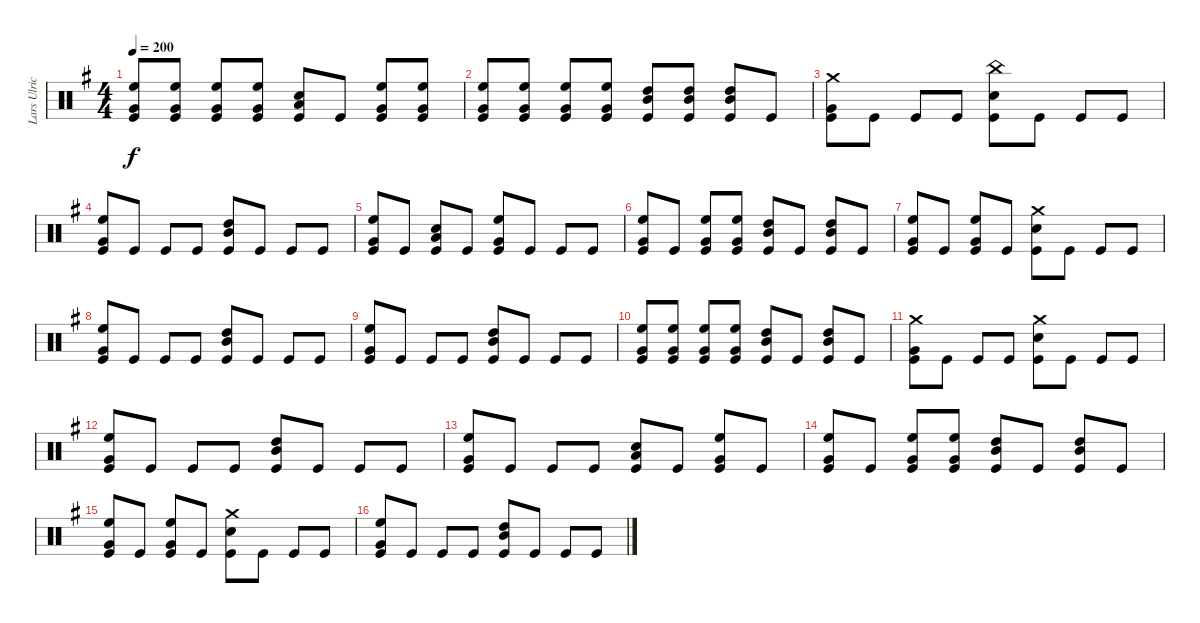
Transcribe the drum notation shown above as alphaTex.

\track ("Lars Ulrich" "Lars Ulric") {instrument percussion}
\staff {score}
\articulation defaults
\ts (4 4)
\tempo 200
\clef neutral
\ks g
("High Floor Tom (hit)" "Very Low Tom (hit)" "Kick (hit)").8{dy f} ("High Floor Tom (hit)" "Very Low Tom (hit)" "Kick (hit)").8 ("High Floor Tom (hit)" "Very Low Tom (hit)" "Kick (hit)").8 ("High Floor Tom (hit)" "Very Low Tom (hit)" "Kick (hit)").8 ("Snare (hit) 2" "Low Tom (hit)" "Kick (hit)").8 "Kick (hit)".8 ("High Floor Tom (hit)" "Very Low Tom (hit)" "Kick (hit)").8 ("High Floor Tom (hit)" "Very Low Tom (hit)" "Kick (hit)").8 |
("Very Low Tom (hit)" "High Floor Tom (hit)" "Kick (hit)").8 ("Very Low Tom (hit)" "High Floor Tom (hit)" "Kick (hit)").8 ("Very Low Tom (hit)" "High Floor Tom (hit)" "Kick (hit)").8 ("Very Low Tom (hit)" "High Floor Tom (hit)" "Kick (hit)").8 ("High Tom (hit)" "Mid Tom (hit)" "Kick (hit)").8 ("High Tom (hit)" "Mid Tom (hit)" "Kick (hit)").8 ("Mid Tom (hit)" "High Tom (hit)" "Kick (hit)").8 "Kick (hit)".8 |
("Very Low Tom (hit)" "Crash medium (hit)" "Kick (hit)").8 "Kick (hit)".8 "Kick (hit)".8 "Kick (hit)".8 ("China (hit)" "Snare (hit) 2" "Kick (hit)").8 "Kick (hit)".8 "Kick (hit)".8 "Kick (hit)".8 |
("High Floor Tom (hit)" "Very Low Tom (hit)" "Kick (hit)").8 "Kick (hit)".8 "Kick (hit)".8 "Kick (hit)".8 ("Mid Tom (hit)" "High Tom (hit)" "Kick (hit)").8 "Kick (hit)".8 "Kick (hit)".8 "Kick (hit)".8 |
("Very Low Tom (hit)" "High Floor Tom (hit)" "Kick (hit)").8 "Kick (hit)".8 ("Snare (hit) 2" "Low Tom (hit)" "Kick (hit)").8 "Kick (hit)".8 ("High Floor Tom (hit)" "Very Low Tom (hit)" "Kick (hit)").8 "Kick (hit)".8 "Kick (hit)".8 "Kick (hit)".8 |
("Very Low Tom (hit)" "High Floor Tom (hit)" "Kick (hit)").8 "Kick (hit)".8 ("High Floor Tom (hit)" "Very Low Tom (hit)" "Kick (hit)").8 ("High Floor Tom (hit)" "Very Low Tom (hit)" "Kick (hit)").8 ("Mid Tom (hit)" "High Tom (hit)" "Kick (hit)").8 "Kick (hit)".8 ("Mid Tom (hit)" "High Tom (hit)" "Kick (hit)").8 "Kick (hit)".8 |
("Very Low Tom (hit)" "High Floor Tom (hit)" "Kick (hit)").8 "Kick (hit)".8 ("Very Low Tom (hit)" "High Floor Tom (hit)" "Kick (hit)").8 "Kick (hit)".8 ("Crash medium (hit)" "Snare (hit) 2" "Kick (hit)").8 "Kick (hit)".8 "Kick (hit)".8 "Kick (hit)".8 |
("High Floor Tom (hit)" "Very Low Tom (hit)" "Kick (hit)").8 "Kick (hit)".8 "Kick (hit)".8 "Kick (hit)".8 ("Mid Tom (hit)" "High Tom (hit)" "Kick (hit)").8 "Kick (hit)".8 "Kick (hit)".8 "Kick (hit)".8 |
("High Floor Tom (hit)" "Very Low Tom (hit)" "Kick (hit)").8 "Kick (hit)".8 "Kick (hit)".8 "Kick (hit)".8 ("Mid Tom (hit)" "High Tom (hit)" "Kick (hit)").8 "Kick (hit)".8 "Kick (hit)".8 "Kick (hit)".8 |
("High Floor Tom (hit)" "Very Low Tom (hit)" "Kick (hit)").8 ("High Floor Tom (hit)" "Very Low Tom (hit)" "Kick (hit)").8 ("High Floor Tom (hit)" "Very Low Tom (hit)" "Kick (hit)").8 ("High Floor Tom (hit)" "Very Low Tom (hit)" "Kick (hit)").8 ("Mid Tom (hit)" "High Tom (hit)" "Kick (hit)").8 "Kick (hit)".8 ("Mid Tom (hit)" "High Tom (hit)" "Kick (hit)").8 "Kick (hit)".8 |
("Very Low Tom (hit)" "Crash medium (hit)" "Kick (hit)").8 "Kick (hit)".8 "Kick (hit)".8 "Kick (hit)".8 ("Crash medium (hit)" "Snare (hit) 2" "Kick (hit)").8 "Kick (hit)".8 "Kick (hit)".8 "Kick (hit)".8 |
("High Floor Tom (hit)" "Very Low Tom (hit)" "Kick (hit)").8 "Kick (hit)".8 "Kick (hit)".8 "Kick (hit)".8 ("Mid Tom (hit)" "High Tom (hit)" "Kick (hit)").8 "Kick (hit)".8 "Kick (hit)".8 "Kick (hit)".8 |
("Very Low Tom (hit)" "High Floor Tom (hit)" "Kick (hit)").8 "Kick (hit)".8 "Kick (hit)".8 "Kick (hit)".8 ("Snare (hit) 2" "Low Tom (hit)" "Kick (hit)").8 "Kick (hit)".8 ("High Floor Tom (hit)" "Very Low Tom (hit)" "Kick (hit)").8 "Kick (hit)".8 |
("Very Low Tom (hit)" "High Floor Tom (hit)" "Kick (hit)").8 "Kick (hit)".8 ("High Floor Tom (hit)" "Very Low Tom (hit)" "Kick (hit)").8 ("High Floor Tom (hit)" "Very Low Tom (hit)" "Kick (hit)").8 ("Mid Tom (hit)" "High Tom (hit)" "Kick (hit)").8 "Kick (hit)".8 ("Mid Tom (hit)" "High Tom (hit)" "Kick (hit)").8 "Kick (hit)".8 |
("Very Low Tom (hit)" "High Floor Tom (hit)" "Kick (hit)").8 "Kick (hit)".8 ("Very Low Tom (hit)" "High Floor Tom (hit)" "Kick (hit)").8 "Kick (hit)".8 ("Crash medium (hit)" "Snare (hit) 2" "Kick (hit)").8 "Kick (hit)".8 "Kick (hit)".8 "Kick (hit)".8 |
("High Floor Tom (hit)" "Very Low Tom (hit)" "Kick (hit)").8 "Kick (hit)".8 "Kick (hit)".8 "Kick (hit)".8 ("Mid Tom (hit)" "High Tom (hit)" "Kick (hit)").8 "Kick (hit)".8 "Kick (hit)".8 "Kick (hit)".8
